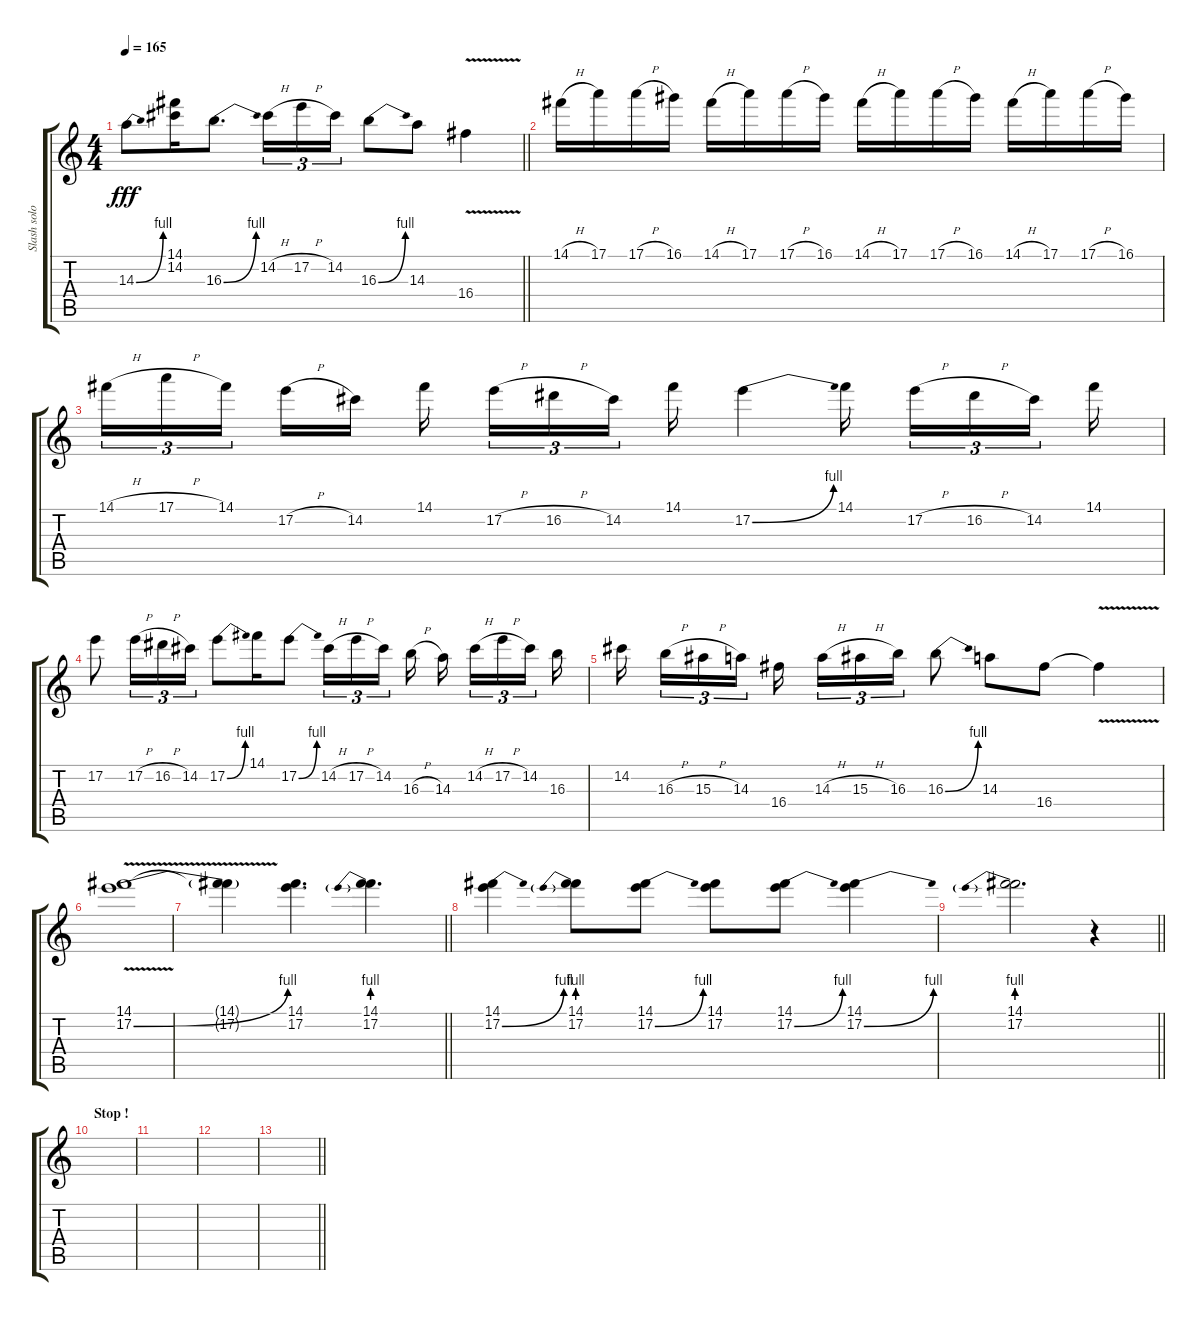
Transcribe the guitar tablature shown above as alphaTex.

\track ("Slash solos" "Slash solo") {instrument overdrivenguitar}
\staff {score tabs}
\tuning (E4 B3 G3 D3 A2 E2) {hide}
\ts (4 4)
\tempo 165
\clef g2
\barLineRight lightlight
\ks c
14.3{be (bend 0 0 60 4)}.8{dy fff} (14.1 14.2).16 16.3{be (bend 0 0 60 4)}.8{d} 14.2{h}.16{tu (3 2)} 17.2{h}.16{tu (3 2)} 14.2.16{tu (3 2)} 16.3{be (bend 0 0 60 4)}.8 14.3.8 16.4{v}.4 |
14.1{h}.16 17.1.16 17.1{h}.16 16.1.16 14.1{h}.16 17.1.16 17.1{h}.16 16.1.16 14.1{h}.16 17.1.16 17.1{h}.16 16.1.16 14.1{h}.16 17.1.16 17.1{h}.16 16.1.16 |
14.1{h}.16{tu (3 2)} 17.1{h}.16{tu (3 2)} 14.1.16{tu (3 2) beam splitsecondary} 17.2{h}.16 14.2.16 14.1.16{beam splitsecondary} 17.2{h}.16{tu (3 2)} 16.2{h}.16{tu (3 2)} 14.2.16{tu (3 2) beam splitsecondary} 14.1.16 17.2{be (bend 0 0 60 4)}.4 14.1.16{beam splitsecondary} 17.2{h}.16{tu (3 2)} 16.2{h}.16{tu (3 2)} 14.2.16{tu (3 2) beam splitsecondary} 14.1.16 |
17.2.8 17.2{h}.16{tu (3 2)} 16.2{h}.16{tu (3 2)} 14.2.16{tu (3 2)} 17.2{be (bend 0 0 60 4)}.8 14.1.16 17.2{be (bend 0 0 60 4)}.8 14.2{h}.16{tu (3 2)} 17.2{h}.16{tu (3 2)} 14.2.16{tu (3 2) beam splitsecondary} 16.3{h}.16 14.3.16{beam splitsecondary} 14.2{h}.16{tu (3 2)} 17.2{h}.16{tu (3 2)} 14.2.16{tu (3 2) beam splitsecondary} 16.3.16 |
14.2.16{beam splitsecondary} 16.3{h}.16{tu (3 2)} 15.3{h}.16{tu (3 2)} 14.3.16{tu (3 2) beam splitsecondary} 16.4.16 14.3{h}.16{tu (3 2)} 15.3{h}.16{tu (3 2)} 16.3.16{tu (3 2)} 16.3{be (bend 0 0 60 4)}.8 14.3.8 16.4.8 16.4{v t}.4 |
(14.1 17.2{be (bend 0 0 60 4) v}).1 |
\barLineRight lightlight
(14.1{t} 17.2{t}).4 (14.1 17.2).4{d} (14.1 17.2{be (prebend 0 4 60 4)}).4{d} |
(14.1 17.2{be (bend 0 0 60 4)}).4 (14.1 17.2{be (prebend 0 4 60 4)}).8 (14.1 17.2{be (bend 0 0 60 4)}).8 (14.1 17.2).8 (14.1 17.2{be (bend 0 0 60 4)}).8 (14.1 17.2{be (bend 0 0 60 4)}).4 |
\barLineRight lightlight
(14.1 17.2{be (prebend 0 4 60 4)}).2{d} r.4 |
\section ("" "Stop !")
|
|
|
\barLineRight lightlight
